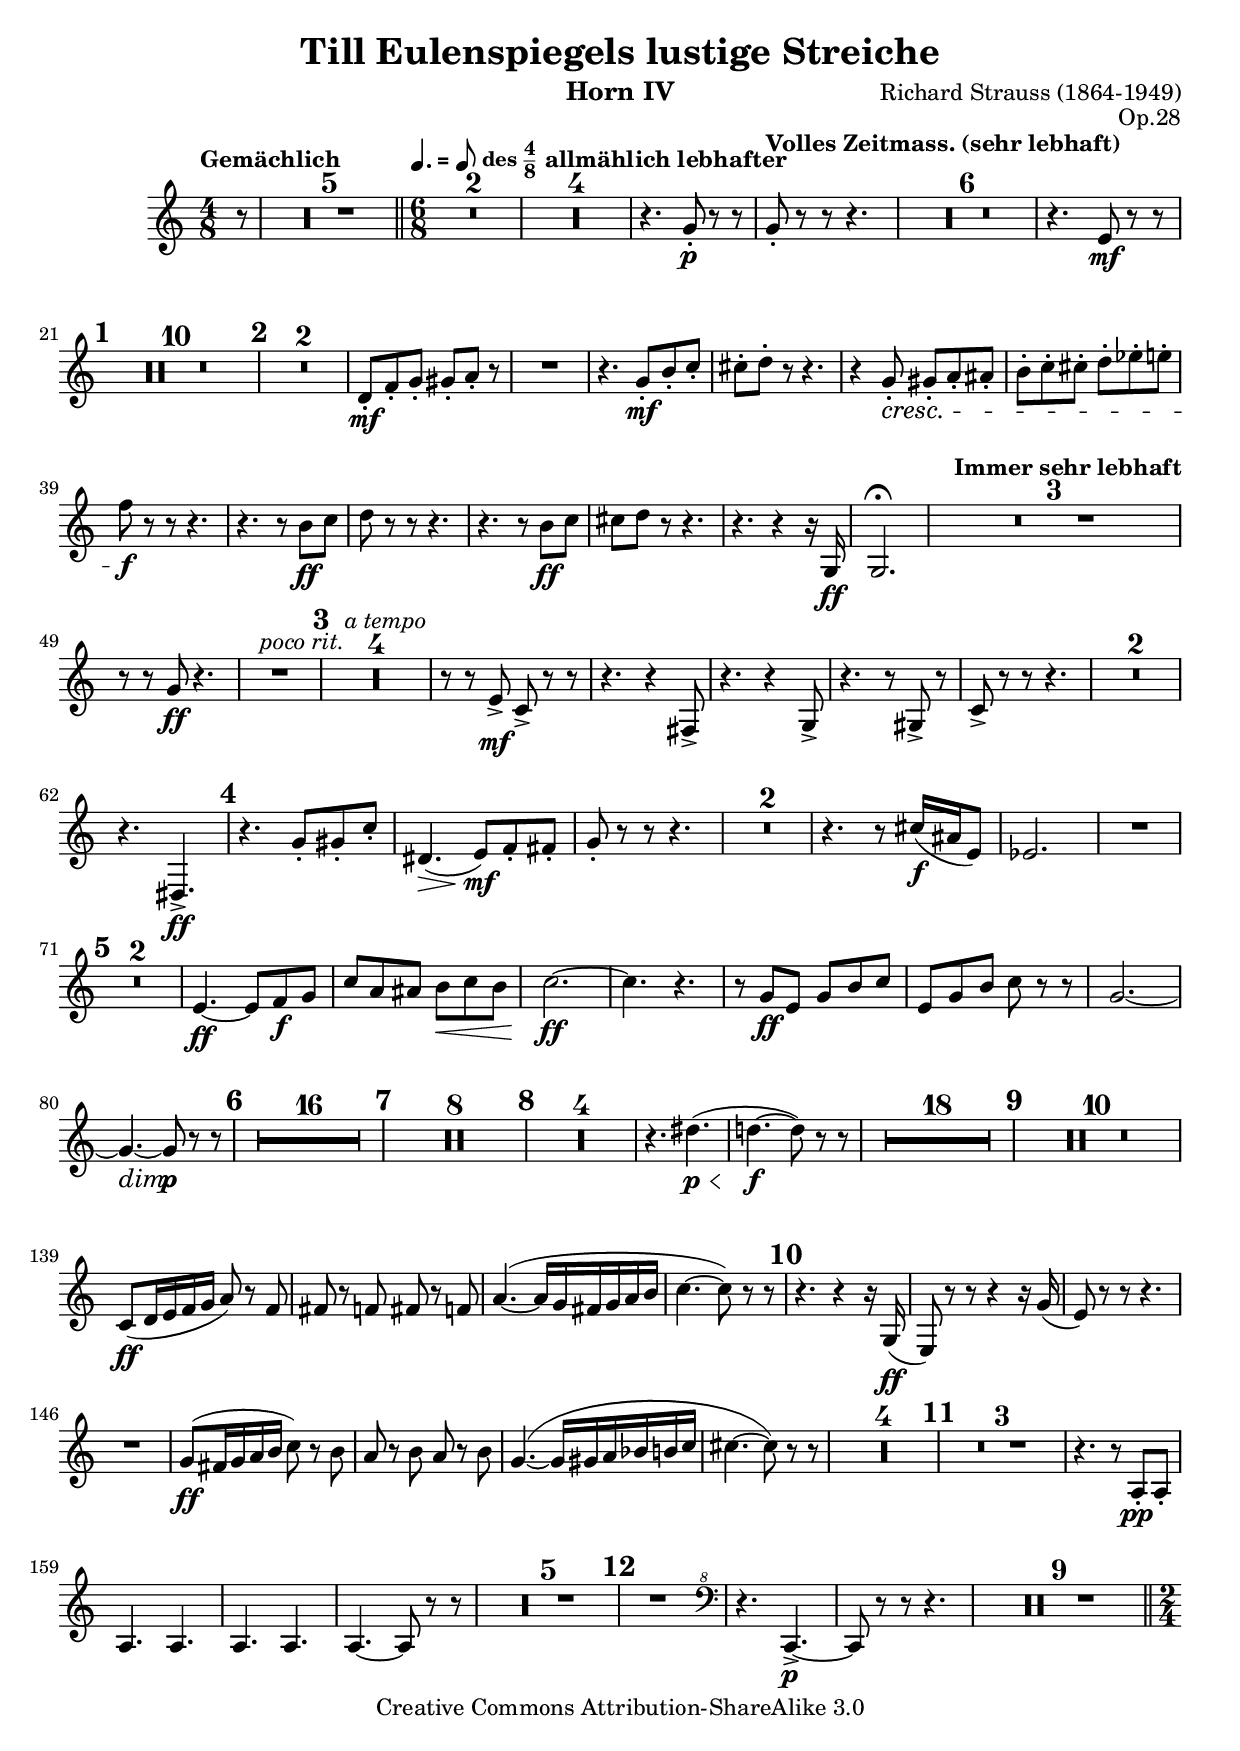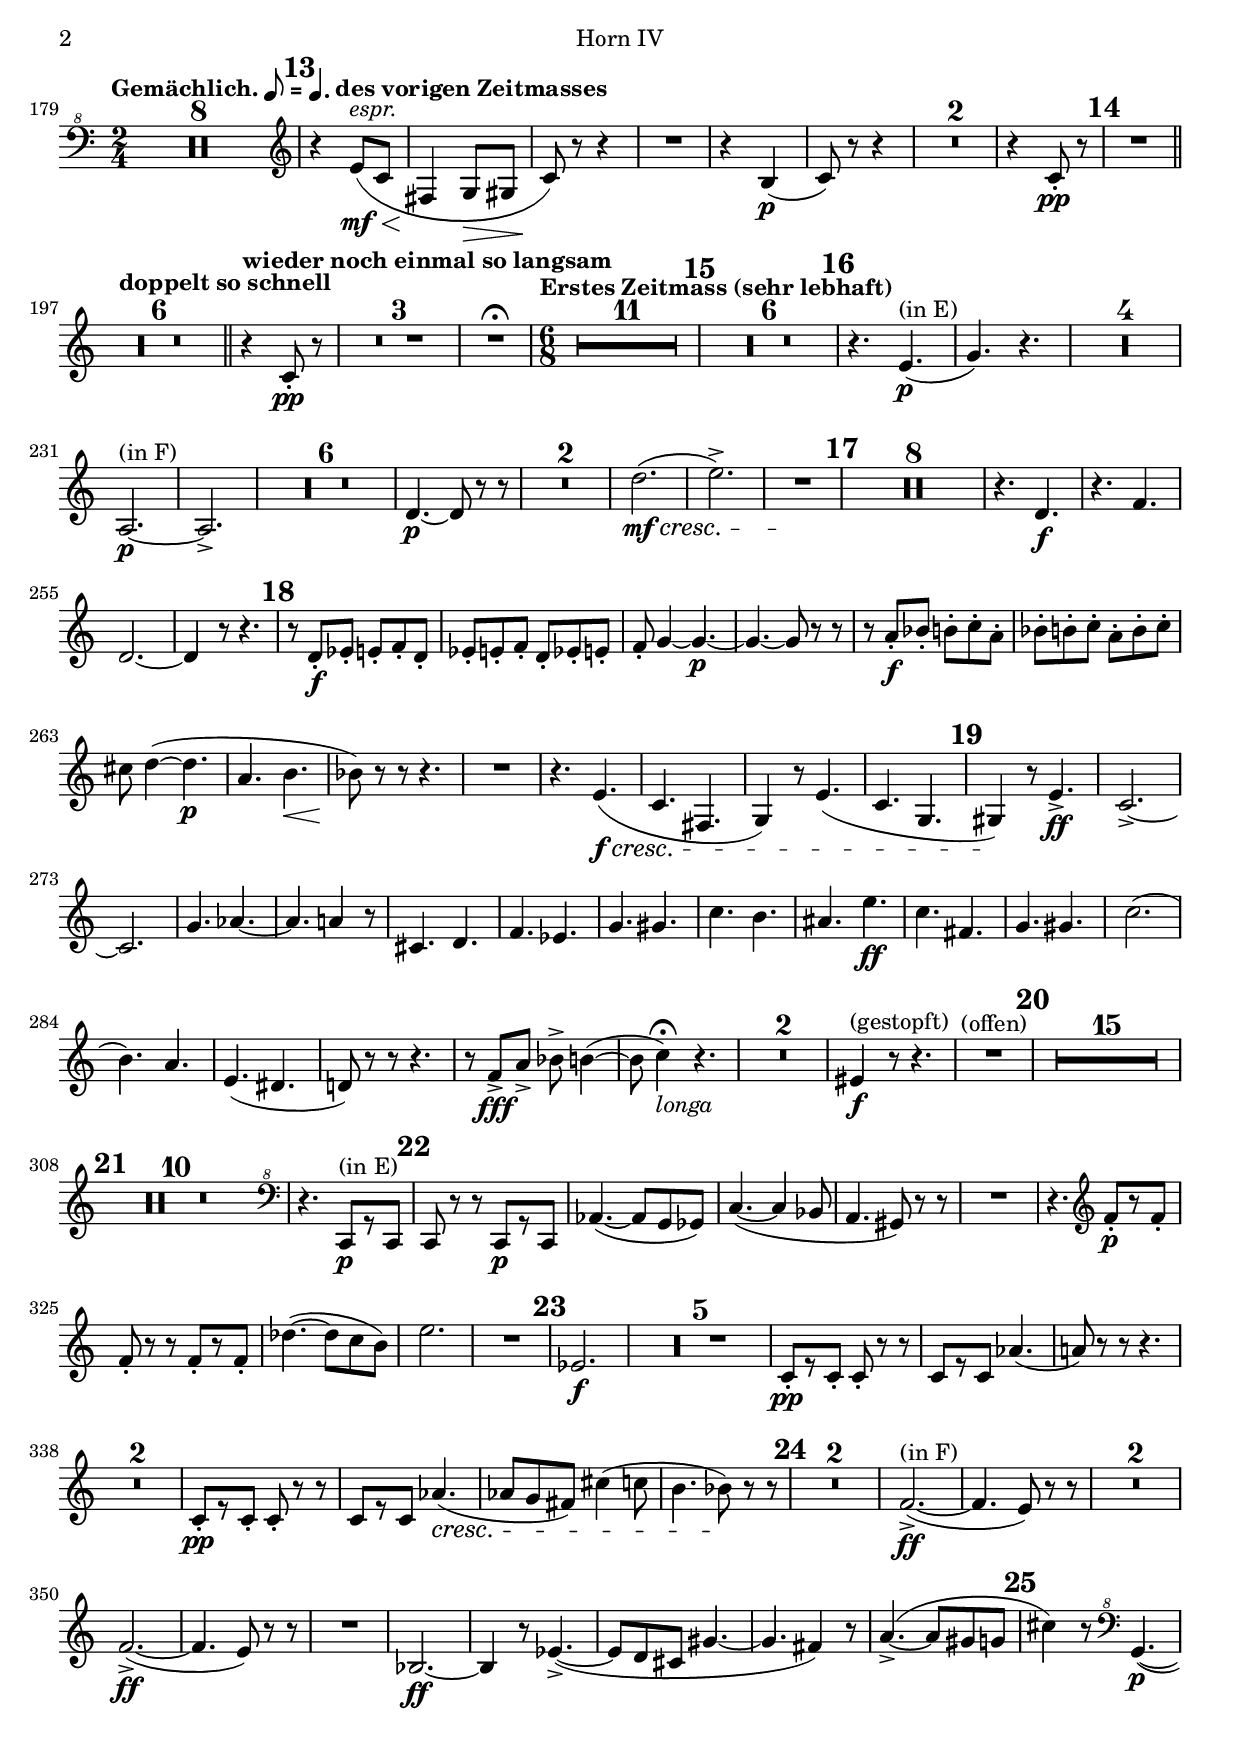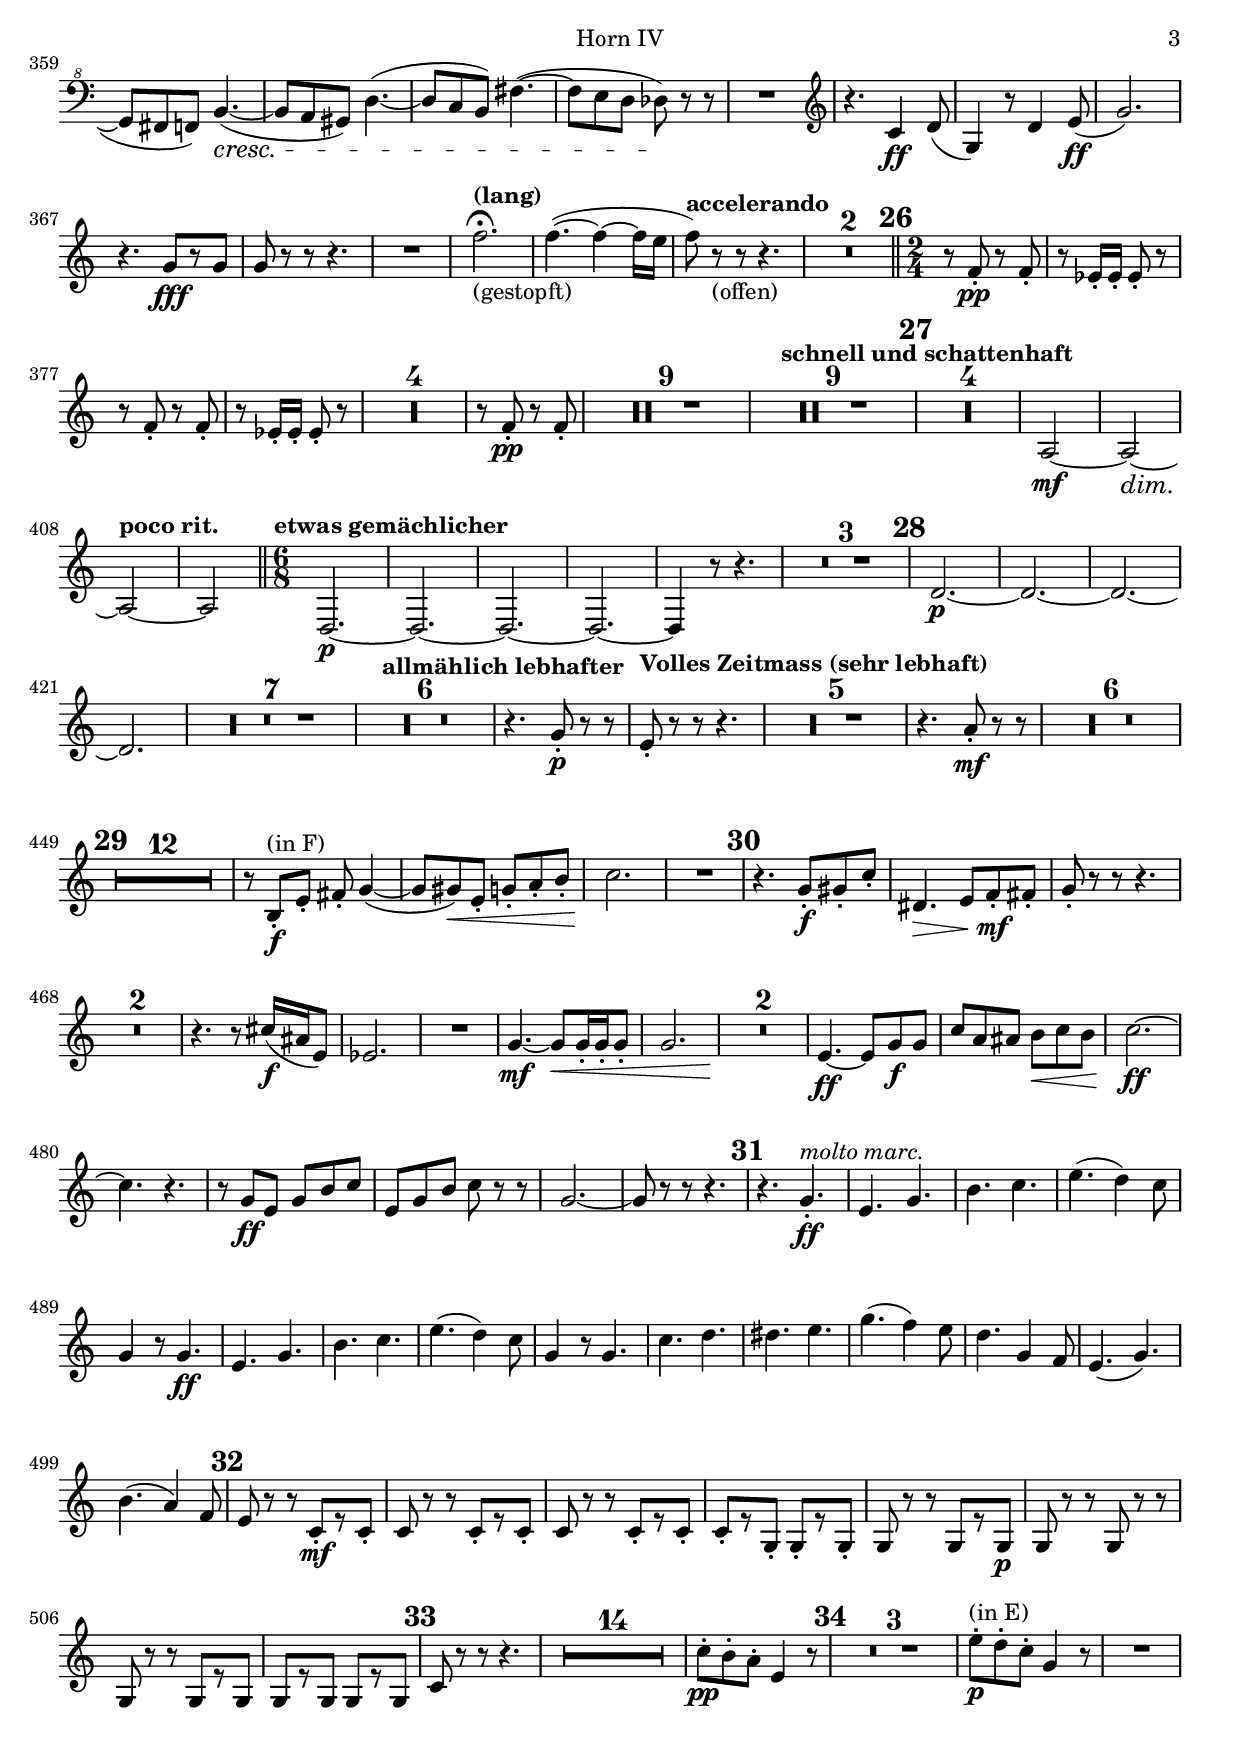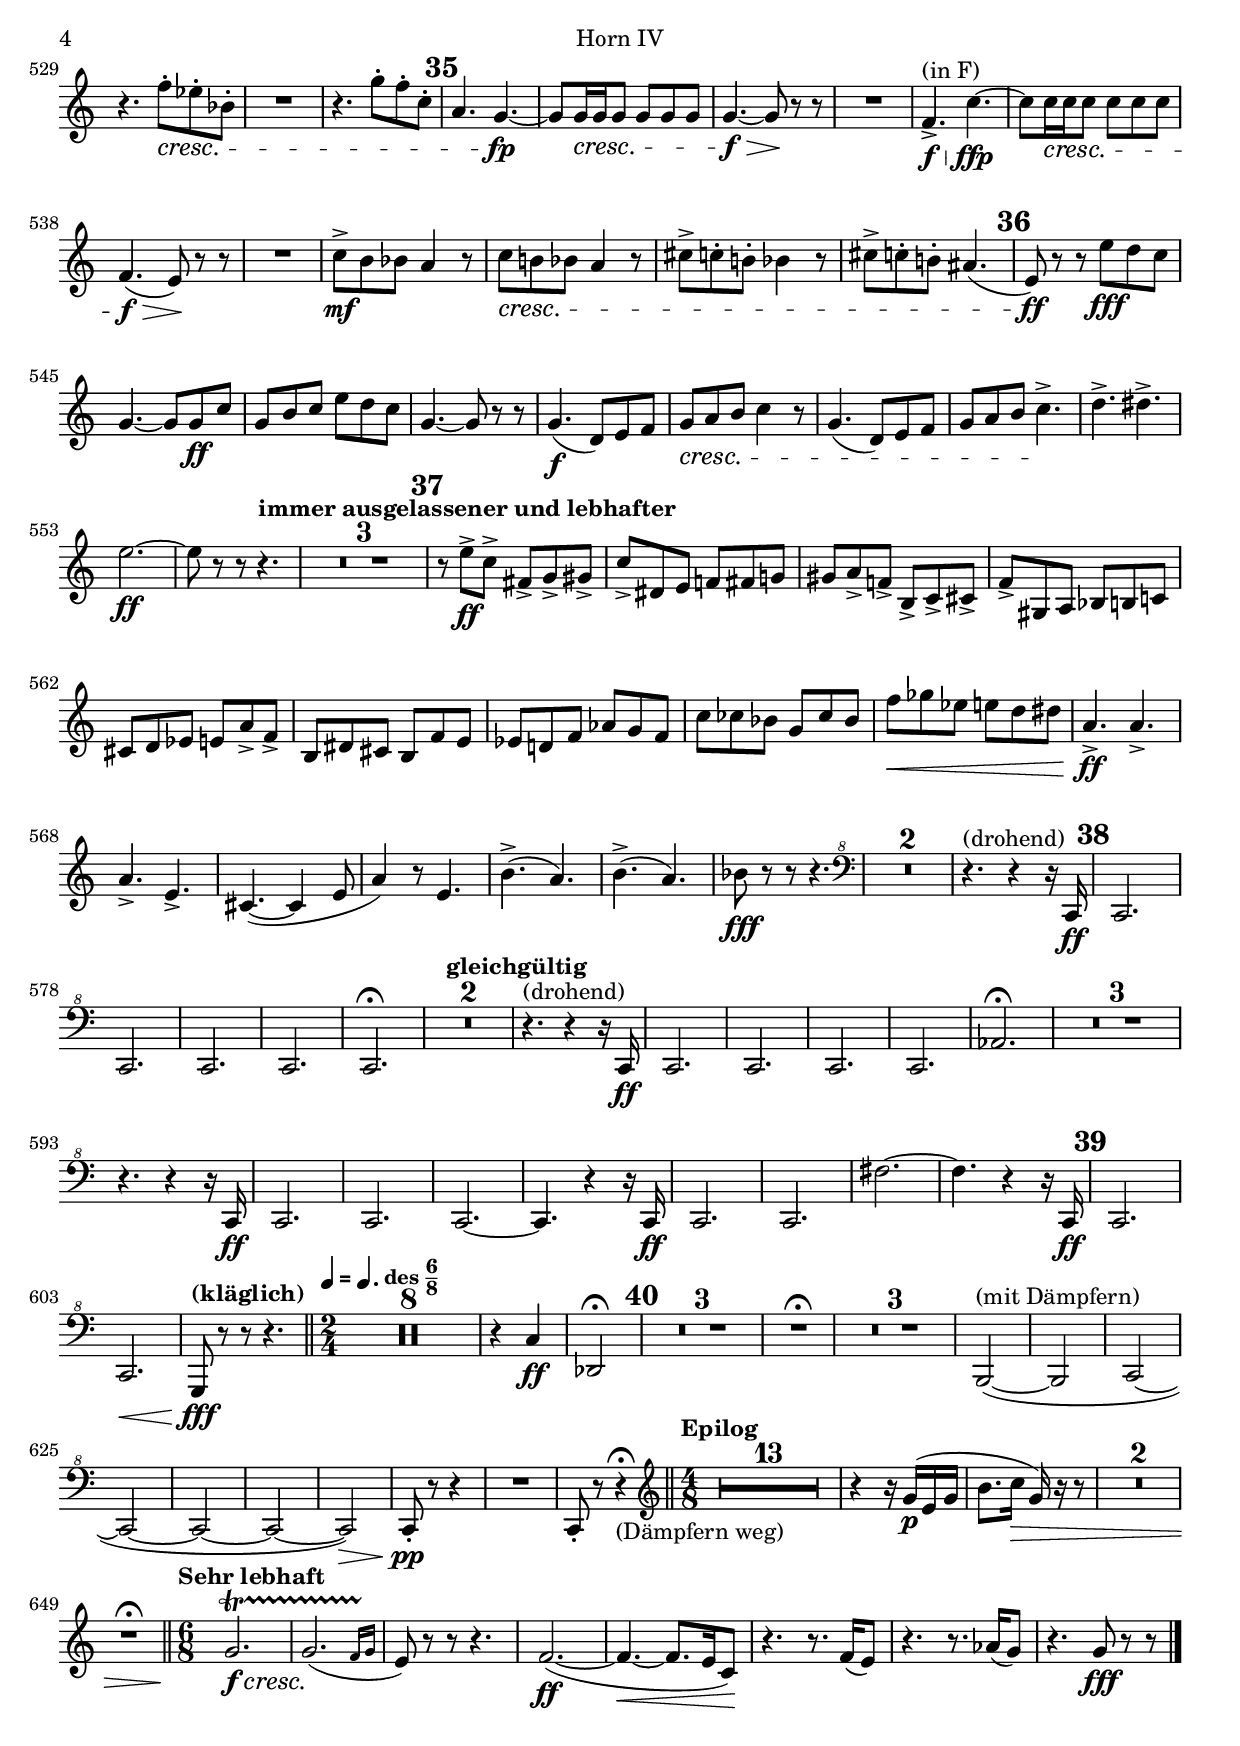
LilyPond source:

\version "2.13.49"

\include "defs.ily" 
\version "2.13.49"

hornFour = \relative c''
{
  \transposition f
  r8
  R2*5 |

  %6/8
  R2.*6 |
  r4. g8-.\p r r |
  g-. r r r4. |
  R2.*6 |
  r4. e8\mf r r |

  %1
  R2.*10 |

  %2
  R2.*2 |
  d8-.\mf f-. g-. gis-. a-. r |
  R2. |
  r4. g8-.\mf b-. c-. |
  cis-. d-. r r4. |
  r4 g,8-.\cresc gis-. a-. ais-. |
  b-. c-. cis-. d-. ees-. e-. |
  f\f r r r4. |
  r4. r8 b,\ff c |
  d r r r4. |
  r4. r8 b\ff c |
  cis d r r4. |
  r4. r4 r16 g,,\ff |
  g2.\fermata |
  R2.*3 |
  r8 r g'\ff r4. |
  R2. |

  %3
  R2.*4 |
  r8 r e->\mf c-> r r |
  r4. r4 fis,8-> |
  r4. r4 g8-> |
  r4. r8 gis-> r |
  c-> r r r4. |
  R2.*2 |
  r4. dis,->\ff |

  %4
  r4. g'8-. gis-. c-. |
  dis,4.(\> e8)\mf f-. fis-. |
  g-. r r r4. |
  R2.*2 |
  r4. r8 cis16(\f ais e8) |
  ees2. |
  R2. |

  %5
  R2.*2 |
  e4.~\ff e8 f\f g |
  c a ais b\< c b |
  c2.~\ff |
  c4. r |
  r8 g\ff e g b c |
  e, g b c r r |
  g2.~ |
  g4.~\justDim g8\p r r |

  %6
  R2.*16 |

  %7
  R2.*8 |

  %8
  R2.*4 |
  r4. dis'(\p\< |
  d~\f d8) r r|
  R2.*18 |

  %9
  R2.*10 |
  c,8(\ff d16 e f g a8) r f |
  fis r f fis r f |
  a4.~( a16 g fis g a b |
  c4.~ c8) r r |

  %10
  r4. r4 r16 g,16(\ff |
  e8) r r r4 r16 g'( |
  e8) r r r4. |
  R2. |
  g8(\ff fis16 g a b c8) r b |
  a r b a r b |
  g4.~( g16 gis a bes b c |
  cis4.~ cis8) r r |
  R2.*4 |

  %11
  R2.*3 |
  r4. r8 a,-.\pp a-. |
  a4. a |
  a a |
  a~ a8 r r |
  R2.*5 |

  %12
  R2. |
  \clef "bass^8"
  r4. c,~->\p |
  c8 r r r4. |
  R2.*9 |

  %2/4
  R2*8 |

  %13
  \clef treble
  r4 e'8(\mf^\mespr\< c |
  fis,4\! g8\> gis |
  c)\! r r4 |
  R2 |
  r4 b4(\p |
  c8) r r4 |
  R2*2 |
  r4 c8-.\pp r |

  %14
  R2*7 |
  r4 c8-.\pp r |
  R2*3 |
  R2^\fermataMarkup |

  %6/8
  R2.*11 |

  %15
  R2.*6 |

  %16
  \transposition e
  r4. e(\p^"(in E)" |
  g) r |
  R2.*4 |
  \transposition f
  a,2.~\p^"(in F)" | a-> |
  R2.*6 |
  d4.~\p d8 r r |
  R2.*2 |
  d'2.(\mf\cresc |
  e->) |
  << {s8*0\!} {R2.} >> |

  %17
  R2.*8 |
  r4. d,\f |
  r f |
  d2.~ |
  d4 r8 r4. |

  %18
  r8 d-.\f ees-. e-. f-. d-. |
  ees-. e-. f-. d-. ees-. e-. |
  f-. g4~ g4.~\p |
  g~ g8 r r |
  r8 a-.\f bes-. b-. c-. a-. |
  bes-. b-. c-. a-. b-. c-. |
  cis d4~( d4.\p |
  a b\< |
  bes8)\! r r r4. |
  R2. |
  r4. e,(\f\cresc |
  c fis, |
  g4) r8 e'4.( |
  c g |

  %19
  gis4)\! r8 e'4.->\ff |
  c2.~-> | c |
  g'4. aes~ |
  aes a4 r8 |
  cis,4. d |
  f ees |
  g gis |
  c b |
  ais e'\ff |
  c fis, |
  g gis |
  c2.( |
  b4.) a |
  e( dis |
  d8) r r r4. |
  r8 f->\fff a-> bes-> b4~( |
  b8 c4)\fermata_\mlonga r4. |
  R2.*2 |
  eis,4^"(gestopft)"\f r8 r4. |
  R2.^"(offen)" |

  %20
  R2.*15 |

  %21
  R2.*10 |
  \clef "bass^8"
  \transposition e
  r4. c,8[\p^"(in E)" r c] |

  %22
  c r r c8[\p r c] |
  aes'4.~( aes8 g ges) |
  c4.~( c4 bes8 |
  a4. gis8) r r |
  R2. |
  r4. \clef treble f'8[-.\p r f]-. |
  f-. r r f[-. r f]-. |
  des'4.~( des8 c b) |
  e2. |
  R2. |

  %23
  ees,2.\f |
  R2.*5 |
  c8[-.\pp r c]-. c-. r r |
  c8[ r c] aes'4.( |
  a8) r r r4. |
  R2.*2 |
  c,8[-.\pp r c]-. c-. r r |
  c8[ r c] aes'4.(\cresc |
  aes8 g fis) cis'4( c8 |
  b4. bes8)\! r r |

  %24
  R2.*2 |
  \transposition f
  f2.~->(\ff^"(in F)" |
  f4. e8) r r |
  R2.*2 |
  f2.~->(\ff |
  f4. e8) r r |
  R2. |
  bes2.~\ff |
  bes4 r8 ees4.~(-> |
  ees8 d cis gis'4.~ |
  gis fis4) r8 |
  a4.~(-> a8 gis g |

  %25
  cis4) r8 \clef "bass^8" g,4.~(\p |
  g8 fis f) b4.~(\cresc |
  b8 a gis) d'4.~( |
  d8 c b) fis'4.~( |
  fis8 e d des)\! r r |
  R2. |
  \clef treble
  r4. c4\ff d8( |
  g,4) r8 d'4 e8(\ff |
  g2.) |
  r4. g8[\fff r g] |
  g r r r4. |
  R2. |
  f'2.\fermata_"(gestopft)" |
  f4.~( f4~ f16 e |
  f8) r_"(offen)" r r4. |
  R2.*2 | \bar "||"

  %26
  %2/4
  r8 f,-.\pp r f-. |
  r ees16-. ees-. ees8-. r |
  r8 f-. r f-. |
  r ees16-. ees-. ees8-. r |
  R2*4 |
  r8 f-.\pp r f-. |
  R2*18 |

  %27
  R2*4 |
  a,2~\mf | a~\justDim | a~ | a |

  %6/8
  d,2.~\p | d~ | d~ | d~ |
  d4 r8 r4. |
  R2.*3 |

  %28
  d'2.~\p | d~ | d~ | d
  R2.*13 |
  r4. g8-.\p r r |
  e-. r r r4. |
  R2.*5 |
  r4. a8-.\mf r r |
  R2.*6 |

  %29
  R2.*12 |
  r8 b,-.\f^"(in F)" e-. fis-. g4~( |
  g8 gis)\< e-. g-. a-. b-. |
  c2.\! |
  R2. |

  %30
  r4. g8-.\f gis-. c-. |
  dis,4.\> e8 f-.\mf fis-. |
  g-. r r r4. |
  R2.*2 |
  r4. r8 cis16(\f ais e8) |
  ees2. |
  R2. |
  g4.~\mf g8\< g16-. g-. g8-. |
  g2. s1*0\! |
  R2.*2 |
  e4.~\ff e8 g\f g |
  c a ais b\< c b |
  c2.~\ff |
  c4. r |
  r8 g\ff e g b c |
  e, g b c r r |
  g2.~ |
  g8 r r r4. |

  %31
  r g-.\ff^\mmoltomarc |
  e g |
  b c |
  e( d4) c8 |
  g4 r8 g4.\ff |
  e g |
  b c |
  e( d4) c8 |
  g4 r8 g4. |
  c d |
  dis e |
  g( f4) e8 |
  d4. g,4 f8 |
  e4.( g) |
  b4.( a4) f8 |

  %32
  e8 r r c[-.\mf r c]-. |
  c r r c[-. r c]-. |
  c r r c[-. r c]-. |
  c[-. r g]-. g[-. r g-.] |
  g r r g[ r g]\p |
  g r r g r r |
  g r r g[ r g] |
  g[ r g] g[ r g] |

  %33
  c r r r4. |
  R2.*14 |
  c'8-.\pp b-. a-. e4 r8 |

  %34
  R2.*3 |
  \transposition e
  e'8-.\p^"(in E)" d-. c-. g4 r8 |
  R2. |
  r4. f'8-.\cresc ees-. bes-. |
  R2. |
  r4. g'8-. f-. c-. |

  %35
  a4. g~\fp |
  g8 g16\cresc g g8 g g g |
  g4.~\f\> g8\! r r |
  R2. |
  \transposition f
  f4.->\f\<^"(in F)" c'~\ffp |
  c8 c16\cresc c c8 c c c |
  f,4.(\f\> e8)\! r r |
  R2. |
  c'8->\mf b bes a4 r8 |
  c8\cresc b bes a4 r8 |
  cis8-> c-. b-. bes4 r8 |
  cis8-> c-. b-. ais4.( |

  %36
  e8)\ff r r e'\fff d c |
  g4.~ g8 g\ff c |
  g b c e d c |
  g4.~ g8 r r |
  g4.(\f d8) e f |
  g8\cresc a b c4 r8 |
  g4.( d8) e f |
  g a b c4.->\! |
  d-> dis-> |
  e2.~\ff |
  e8 r r r4. |
  R2.*3 |

  %37
  r8 e->\ff c-> fis,-> g-> gis-> |
  c-> dis, e f fis g |
  gis a-> f-> b,-> c-> cis-> |
  f-> gis, a bes b c |
  cis d ees e a-> f-> |
  b, dis cis b f' e |
  ees d f aes g f |
  c' ces bes g ces bes |
  f'\< ges ees e d dis |
  a4.->\ff a-> |
  a-> e-> |
  cis4.~( cis4 e8 |
  a4) r8 e4. |
  b'->( a) |
  b->( a) |
  bes8\fff r r r4. |
  \clef "bass^8"
  \repeat unfold 2
  {
    R2.*2 |
    r4.^"(drohend)" r4 r16 c,,\ff |
    \repeat unfold 4 c2. |
  }
  \alternative
  {
    {c2.\fermata |}
    {aes'2.\fermata |}
  }
  R2.*3 |
  r4. r4 r16 c,\ff |
  c2. | c |
  c~ |
  c4. r4 r16 c\ff |
  c2. | c |
  fis'~ | fis4. r4 r16 c,16\ff |

  %39
  c2. |
  c2.\< |
  g8\fff r r r4. |

  %2/4
  R2*8 |
  r4 c'\ff |
  des,2\fermata |

  %40
  R2*3 |
  R2^\fermataMarkup |
  R2*3 |
  b2~(^"(mit Dämpfern)" | b |
  \repeat unfold 4 c2~ | c2)\> |
  c8-.\pp r r4 |
  R2 |
  c8-. r r4\fermata_"(Dämpfern weg)" |
  \clef treble

  %Epilog
  %4/8
  R2*13 |
  r4 r16 g''(\p e g |
  b8. c16\> g) r r8 |
  R2*2 |
  R2^\fermataMarkup |

  %6/8
  g2.\f\startTrillSpan\justCresc |
  \afterGrace g( {f16[ g]\stopTrillSpan} |
  e8)\! r r r4. |
  f2.~(\ff |
  f4.~\< f8. e16 c8)\! |
  r4. r8. f16( e8) |
  r4. r8. aes16( g8) |
  r4. g8\fff r r |
}
 

instrument = "Horn IV"

notes = \hornFour

\include "part.ily"
